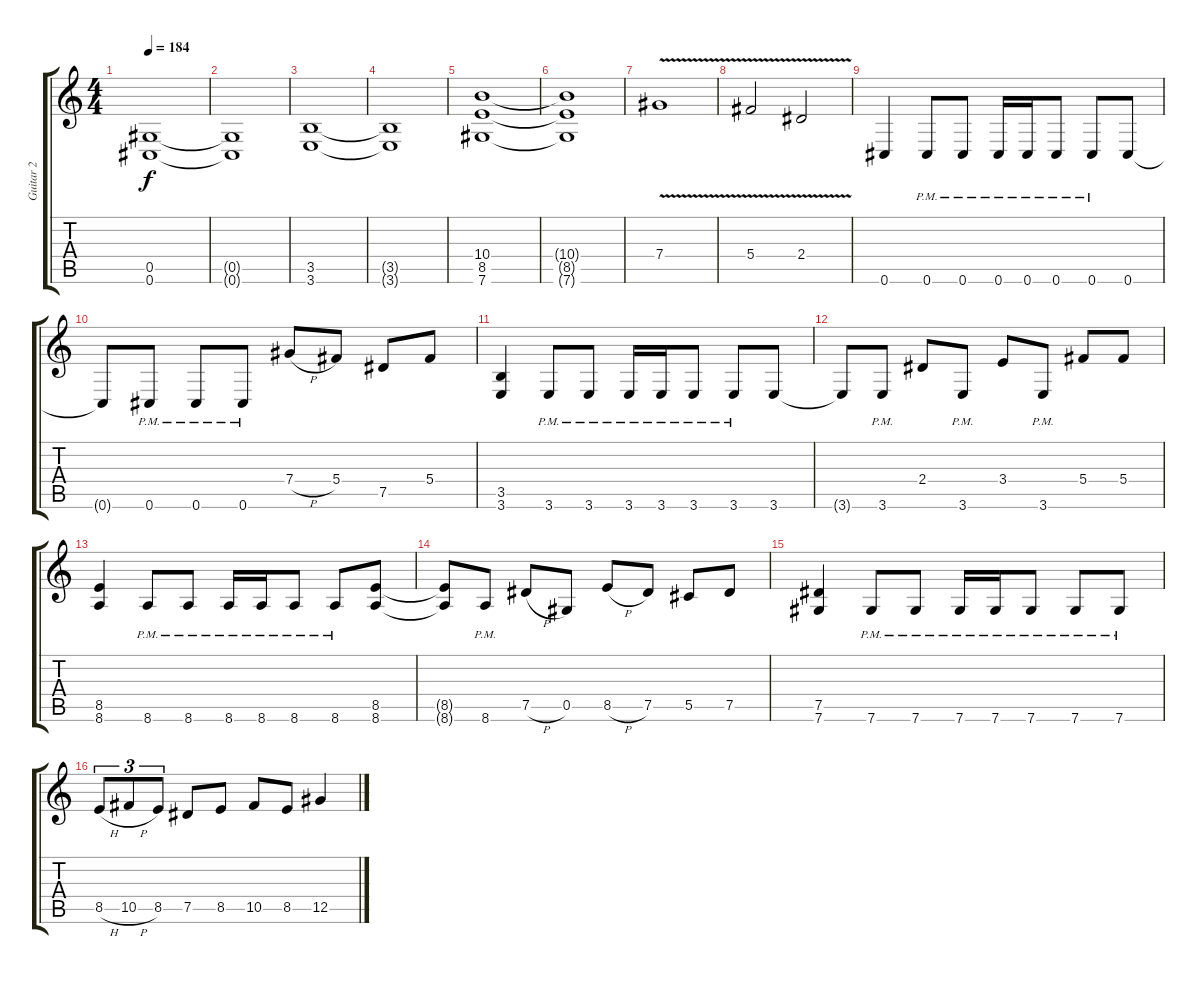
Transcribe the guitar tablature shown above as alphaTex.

\track ("Guitar 2" "Guitar 2") {instrument distortionguitar}
\staff {score tabs}
\tuning (Eb4 Bb3 Gb3 Db3 Ab2 Db2) {hide}
\ts (4 4)
\tempo 184
\clef g2
\ks c
(0.5 0.6).1{dy f} |
(0.5{t} 0.6{t}).1 |
(3.5 3.6).1 |
(3.5{t} 3.6{t}).1 |
(10.4 8.5 7.6).1 |
(10.4{t} 8.5{t} 7.6{t}).1 |
7.4{v}.1 |
5.4{v}.2 2.4{v}.2 |
0.6.4 0.6{pm}.8 0.6{pm}.8 0.6{pm}.16 0.6{pm}.16 0.6{pm}.8 0.6{pm}.8 0.6.8 |
0.6{t}.8 0.6{pm}.8 0.6{pm}.8 0.6{pm}.8 7.4{h}.8 5.4.8 7.5.8 5.4.8 |
(3.5 3.6).4 3.6{pm}.8 3.6{pm}.8 3.6{pm}.16 3.6{pm}.16 3.6{pm}.8 3.6{pm}.8 3.6.8 |
3.6{t}.8 3.6{pm}.8 2.4.8 3.6{pm}.8 3.4.8 3.6{pm}.8 5.4.8 5.4.8 |
(8.5 8.6).4 8.6{pm}.8 8.6{pm}.8 8.6{pm}.16 8.6{pm}.16 8.6{pm}.8 8.6{pm}.8 (8.5 8.6).8 |
(8.5{t} 8.6{t}).8 8.6{pm}.8 7.5{h}.8 0.5.8 8.5{h}.8 7.5.8 5.5.8 7.5.8 |
(7.5 7.6).4 7.6{pm}.8 7.6{pm}.8 7.6{pm}.16 7.6{pm}.16 7.6{pm}.8 7.6{pm}.8 7.6{pm}.8 |
8.5{h}.8{tu (3 2)} 10.5{h}.8{tu (3 2)} 8.5.8{tu (3 2)} 7.5.8 8.5.8 10.5.8 8.5.8 12.5.4
